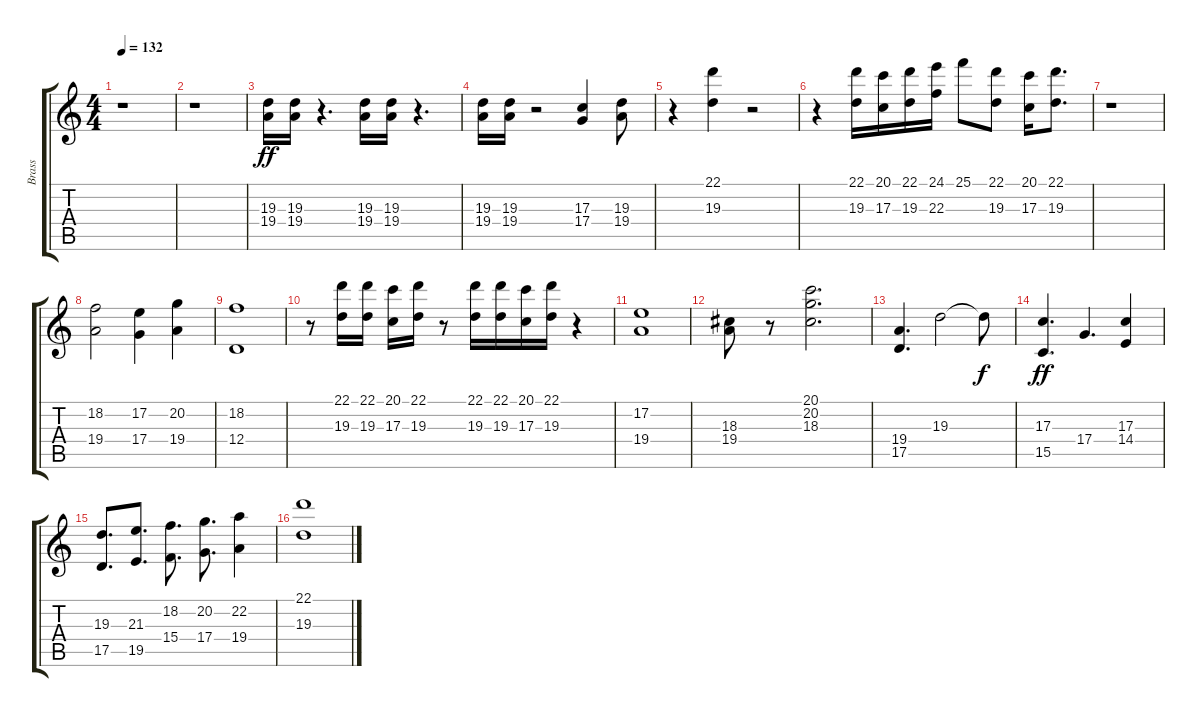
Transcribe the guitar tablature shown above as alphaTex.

\track ("Brass" "Brass") {instrument brasssection}
\staff {score tabs}
\tuning (E4 B3 G3 D3 A2 E2) {hide}
\ts (4 4)
\tempo 132
\clef g2
\ks c
r.1{dy ff instrument brasssection} |
r.1 |
(19.3 19.4).16 (19.3 19.4).16 r.4{d} (19.3 19.4).16 (19.3 19.4).16 r.4{d} |
(19.3 19.4).16 (19.3 19.4).16 r.2 (17.3 17.4).4 (19.3 19.4).8 |
r.4 (22.1 19.3).4 r.2 |
r.4 (22.1 19.3).16 (20.1 17.3).16 (22.1 19.3).16 (24.1 22.3).16 25.1.8 (22.1 19.3).8 (20.1 17.3).16 (22.1 19.3).8{d} |
r.1 |
(18.2 19.4).2 (17.2 17.4).4 (20.2 19.4).4 |
(18.2 12.4).1 |
r.8 (22.1 19.3).16 (22.1 19.3).16 (20.1 17.3).16 (22.1 19.3).16 r.8 (22.1 19.3).16 (22.1 19.3).16 (20.1 17.3).16 (22.1 19.3).16 r.4 |
(17.2 19.4).1 |
(18.3 19.4).8 r.8 (20.1 20.2 18.3).2{d} |
(19.4 17.5).4{d} 19.3.2 19.3{t}.8{dy f} |
(17.3 15.5).4{d dy ff} 17.4.4{d} (17.3 14.4).4 |
(19.3 17.5).8{d} (21.3 19.5).8{d} (18.2 15.4).8{d} (20.2 17.4).8{d} (22.2 19.4).4 |
(22.1 19.3).1
